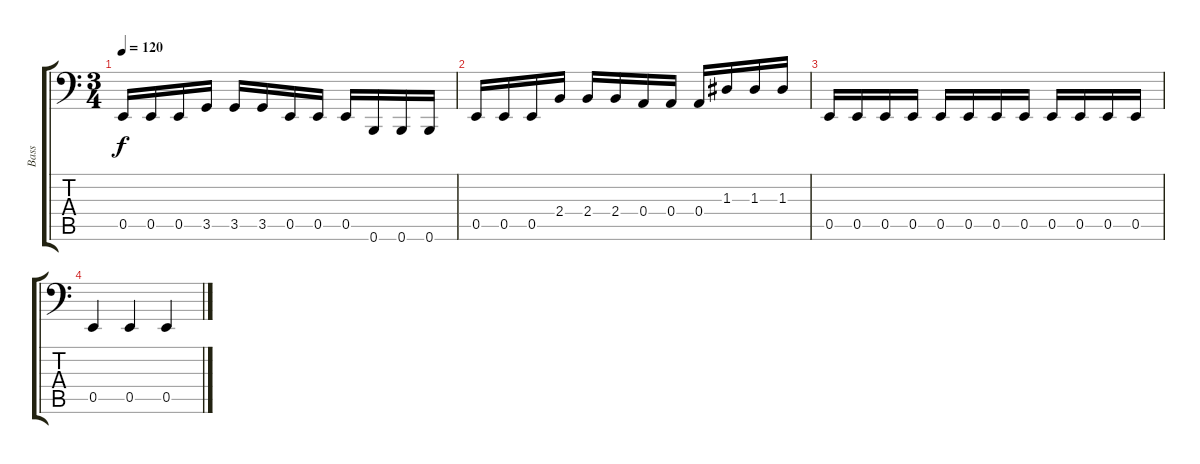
\track ("Bass" "Bass") {instrument electricbassfinger}
\staff {score tabs}
\tuning (C3 G2 D2 A1 E1 B0) {hide}
\ts (3 4)
\tempo 120
\clef f4
\ks c
0.5.16{dy f} 0.5.16 0.5.16 3.5.16 3.5.16 3.5.16 0.5.16 0.5.16 0.5.16 0.6.16 0.6.16 0.6.16 |
0.5.16 0.5.16 0.5.16 2.4.16 2.4.16 2.4.16 0.4.16 0.4.16 0.4.16 1.3.16 1.3.16 1.3.16 |
0.5.16 0.5.16 0.5.16 0.5.16 0.5.16 0.5.16 0.5.16 0.5.16 0.5.16 0.5.16 0.5.16 0.5.16 |
0.5.4 0.5.4 0.5.4
